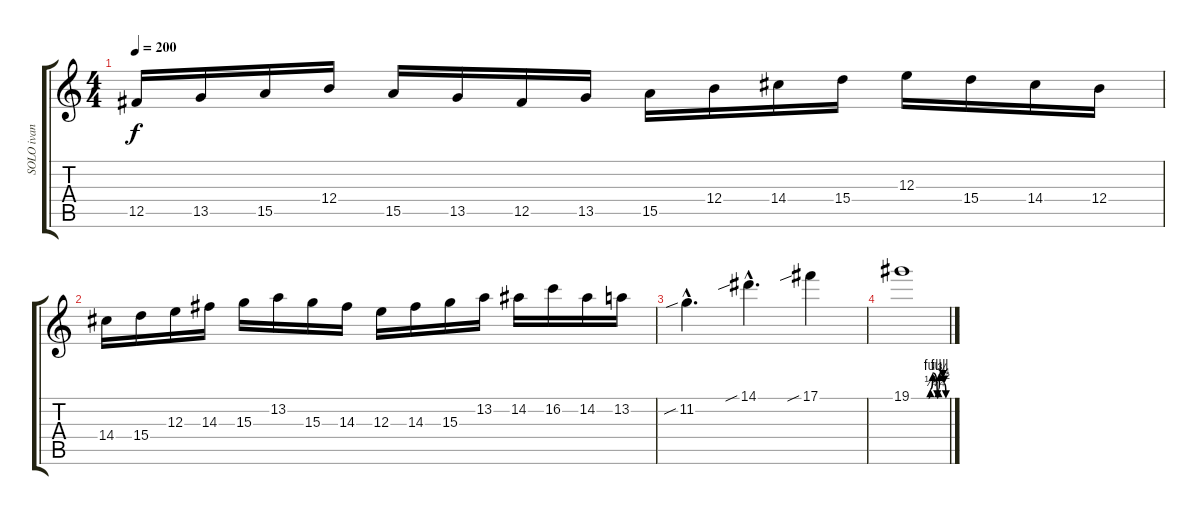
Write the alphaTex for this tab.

\track ("SOLO ivan" "SOLO ivan") {instrument overdrivenguitar}
\staff {score tabs}
\tuning (Db4 Ab3 E3 B2 Gb2 B1) {hide}
\ts (4 4)
\tempo 200
\clef g2
\ks c
12.5.16{dy f} 13.5.16 15.5.16 12.4.16 15.5.16 13.5.16 12.5.16 13.5.16 15.5.16 12.4.16 14.4.16 15.4.16 12.3.16 15.4.16 14.4.16 12.4.16 |
14.4.16 15.4.16 12.3.16 14.3.16 15.3.16 13.2.16 15.3.16 14.3.16 12.3.16 14.3.16 15.3.16 13.2.16 14.2.16 16.2.16 14.2.16 13.2.16 |
11.2{sib hac}.4{d} 14.1{sib hac}.4{d} 17.1{sib}.4 |
19.1{be (custom 0 0 30 0 33 1 37 4 45 0 47 1 49 4 53 4 55 3 57 2 60 0)}.1
